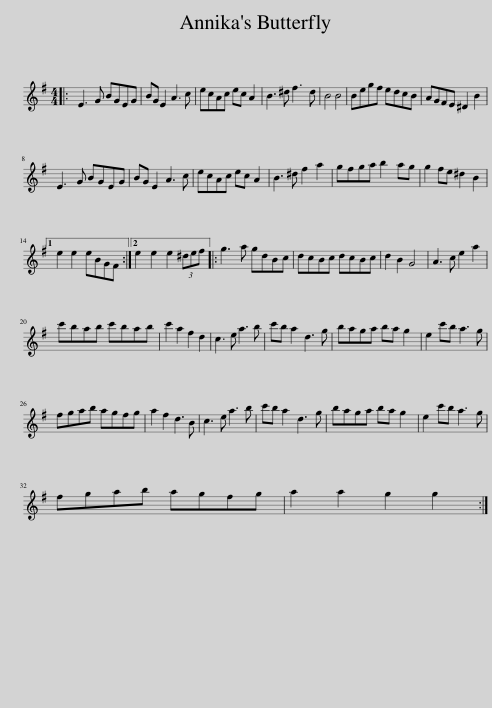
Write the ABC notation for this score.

X:1
L:1/8
M:4/4
I:linebreak $
K:G
V:1 treble
V:1
|: E3 G BGEG | BG E2 A3 c | ecAc ec A2 | B3 ^d f3 d | B4 B4 | %5
 Begf edcB | AGFE ^D2 B2 |$ E3 G BGEG | BG E2 A3 c | ecAc ec A2 | %10
 B3 ^d f2 a2 | gfga b2 ag | g2 fe ^d2 B2 |1$ e2 e2 eBGF :|2 e2 e2 e2 (3^def |: %15
 g3 a gdBc | dcBc dcBc | d2 B2 G4 | A3 c e2 a2 |$ c'bab c'bab | %20
 c'2 a2 f2 d2 | c3 e a3 b | c'b a2 d3 g | baga ba g2 | e2 c'b a3 g |$ %25
 fgab agfg | a2 f2 d3 B | c3 e a3 b | c'b a2 d3 g | baga ba g2 | %30
 e2 c'b a3 g |$ fgab agfg | a2 a2 g2 g2 :| %33
